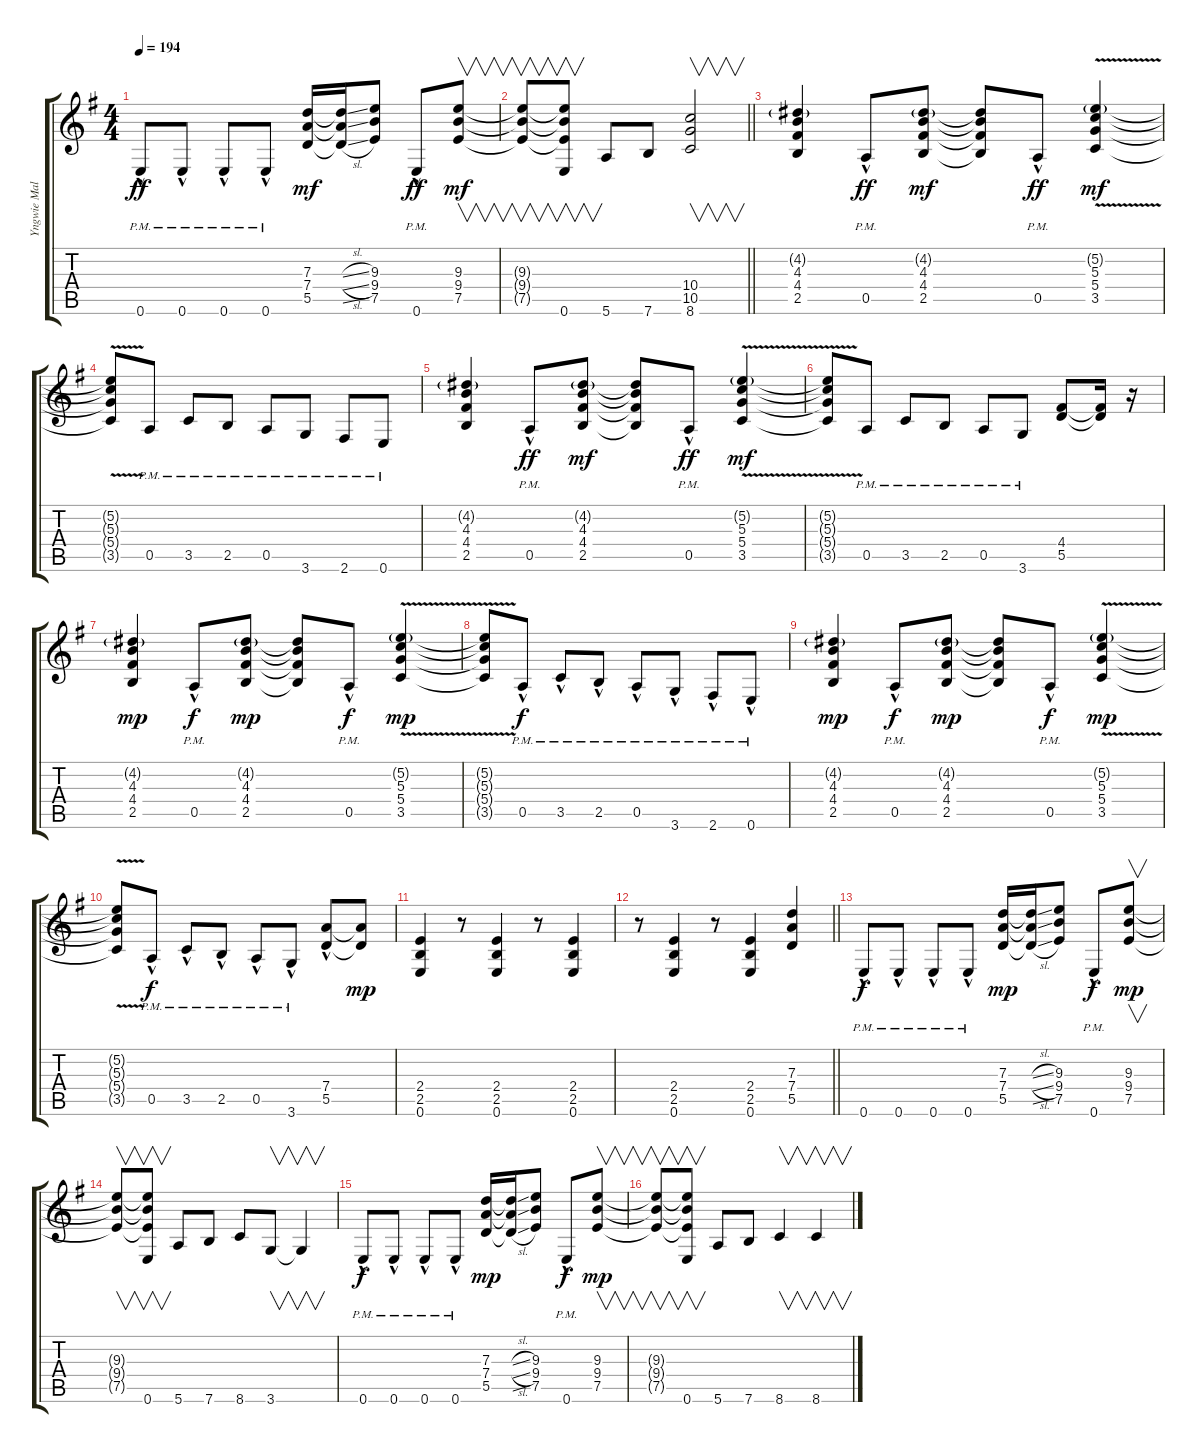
\track ("Yngwie Malmsteen & Ron Keel (From m.107)" "Yngwie Mal") {instrument overdrivenguitar}
\staff {score tabs}
\tuning (E4 B3 G3 D3 A2 E2) {hide}
\ts (4 4)
\tempo 194
\clef g2
\ks g
0.6{hac pm}.8{dy ff} 0.6{hac pm}.8 0.6{hac pm}.8 0.6{hac pm}.8 (7.3 7.4 5.5).16{dy mf} (7.3{sl t} 7.4{sl t} 5.5{sl t}).16 (9.3 9.4 7.5).8 0.6{hac pm}.8{dy ff} (9.3 9.4 7.5).8{v dy mf} |
\barLineRight lightlight
(9.3{t} 9.4{t} 7.5{t}).8{v} (9.3{t} 9.4{t} 7.5{t} 0.6).8{v} 5.6.8 7.6.8 (10.4 10.5 8.6).2{v} |
(4.2{g} 4.3 4.4 2.5).4 0.5{hac pm}.8{dy ff} (4.2{g} 4.3 4.4 2.5).8{dy mf} (4.2{t} 4.3{t} 4.4{t} 2.5{t}).8 0.5{hac pm}.8{dy ff} (5.2{v g} 5.3{v} 5.4{v} 3.5{v}).4{dy mf} |
(5.2{v t} 5.3{v t} 5.4{v t} 3.5{v t}).8 0.5{pm}.8 3.5{pm}.8 2.5{pm}.8 0.5{pm}.8 3.6{pm}.8 2.6{pm}.8 0.6{pm}.8 |
(4.2{g} 4.3 4.4 2.5).4 0.5{hac pm}.8{dy ff} (4.2{g} 4.3 4.4 2.5).8{dy mf} (4.2{t} 4.3{t} 4.4{t} 2.5{t}).8 0.5{hac pm}.8{dy ff} (5.2{v g} 5.3{v} 5.4{v} 3.5{v}).4{dy mf} |
(5.2{v t} 5.3{v t} 5.4{v t} 3.5{v t}).8 0.5{pm}.8 3.5{pm}.8 2.5{pm}.8 0.5{pm}.8 3.6{pm}.8 (4.4 5.5).8 (4.4{t} 5.5{t}).16 r.16 |
(4.2{g} 4.3 4.4 2.5).4{dy mp} 0.5{hac pm}.8{dy f} (4.2{g} 4.3 4.4 2.5).8{dy mp} (4.2{t} 4.3{t} 4.4{t} 2.5{t}).8 0.5{hac pm}.8{dy f} (5.2{v g} 5.3{v} 5.4{v} 3.5{v}).4{dy mp} |
(5.2{v t} 5.3{v t} 5.4{v t} 3.5{v t}).8 0.5{hac pm}.8{dy f} 3.5{hac pm}.8 2.5{hac pm}.8 0.5{hac pm}.8 3.6{hac pm}.8 2.6{hac pm}.8 0.6{hac pm}.8 |
(4.2{g} 4.3 4.4 2.5).4{dy mp} 0.5{hac pm}.8{dy f} (4.2{g} 4.3 4.4 2.5).8{dy mp} (4.2{t} 4.3{t} 4.4{t} 2.5{t}).8 0.5{hac pm}.8{dy f} (5.2{v g} 5.3{v} 5.4{v} 3.5{v}).4{dy mp} |
(5.2{v t} 5.3{v t} 5.4{v t} 3.5{v t}).8 0.5{hac pm}.8{dy f} 3.5{hac pm}.8 2.5{hac pm}.8 0.5{hac pm}.8 3.6{hac pm}.8 (7.4{hac} 5.5{hac}).8 (7.4{t} 5.5{t}).8{dy mp} |
(2.4 2.5 0.6).4 r.8 (2.4 2.5 0.6).4 r.8 (2.4 2.5 0.6).4 |
\barLineRight lightlight
r.8 (2.4 2.5 0.6).4 r.8 (2.4 2.5 0.6).4 (7.3 7.4 5.5).4 |
0.6{hac pm}.8{dy f} 0.6{hac pm}.8 0.6{hac pm}.8 0.6{hac pm}.8 (7.3 7.4 5.5).16{dy mp} (7.3{sl t} 7.4{sl t} 5.5{sl t}).16 (9.3 9.4 7.5).8 0.6{hac pm}.8{dy f} (9.3 9.4 7.5).8{v dy mp} |
(9.3{t} 9.4{t} 7.5{t}).8{v} (9.3{t} 9.4{t} 7.5{t} 0.6).8{v} 5.6.8 7.6.8 8.6.8 3.6.8{v} 3.6{t}.4{v} |
0.6{hac pm}.8{dy f} 0.6{hac pm}.8 0.6{hac pm}.8 0.6{hac pm}.8 (7.3 7.4 5.5).16{dy mp} (7.3{sl t} 7.4{sl t} 5.5{sl t}).16 (9.3 9.4 7.5).8 0.6{hac pm}.8{dy f} (9.3 9.4 7.5).8{v dy mp} |
(9.3{t} 9.4{t} 7.5{t}).8{v} (9.3{t} 9.4{t} 7.5{t} 0.6).8{v} 5.6.8 7.6.8 8.6.4{v} 8.6.4{v}
